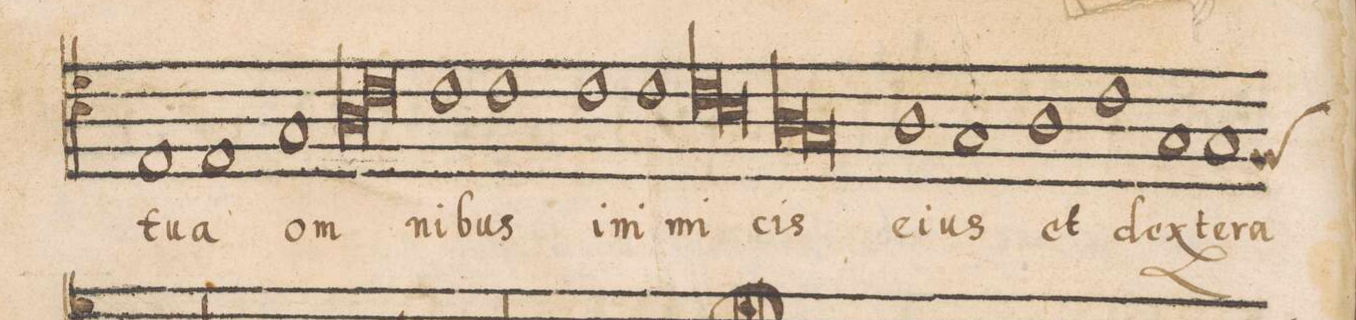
**kern	**text
*I"TENOR	*
*clefC4	*
*k[]	*
*met(C|)	*
*M2/1	*
*Xlig	*
1E	tu-
=19-	=19-
1E	-a
1G	om-
=20-	=20-
*lig	*
1A	.
1c	.
*Xlig	*
=21-	=21-
1c	-ni-
1c	-bus
=22-	=22-
1c	i-
1c	-ni-
=23-	=23-
*lig	*
1c	-mi-
1B	.
*Xlig	*
=24-	=24-
*lig	*
1A	-cis
1G	.
*Xlig	*
=25-	=25-
1A	e-
1G	-ius
=26-	=26-
1A	et
1c	dex-
=27-	=27-
1G	-te-
*custos:F	*
1G	-ra
*-	*-
